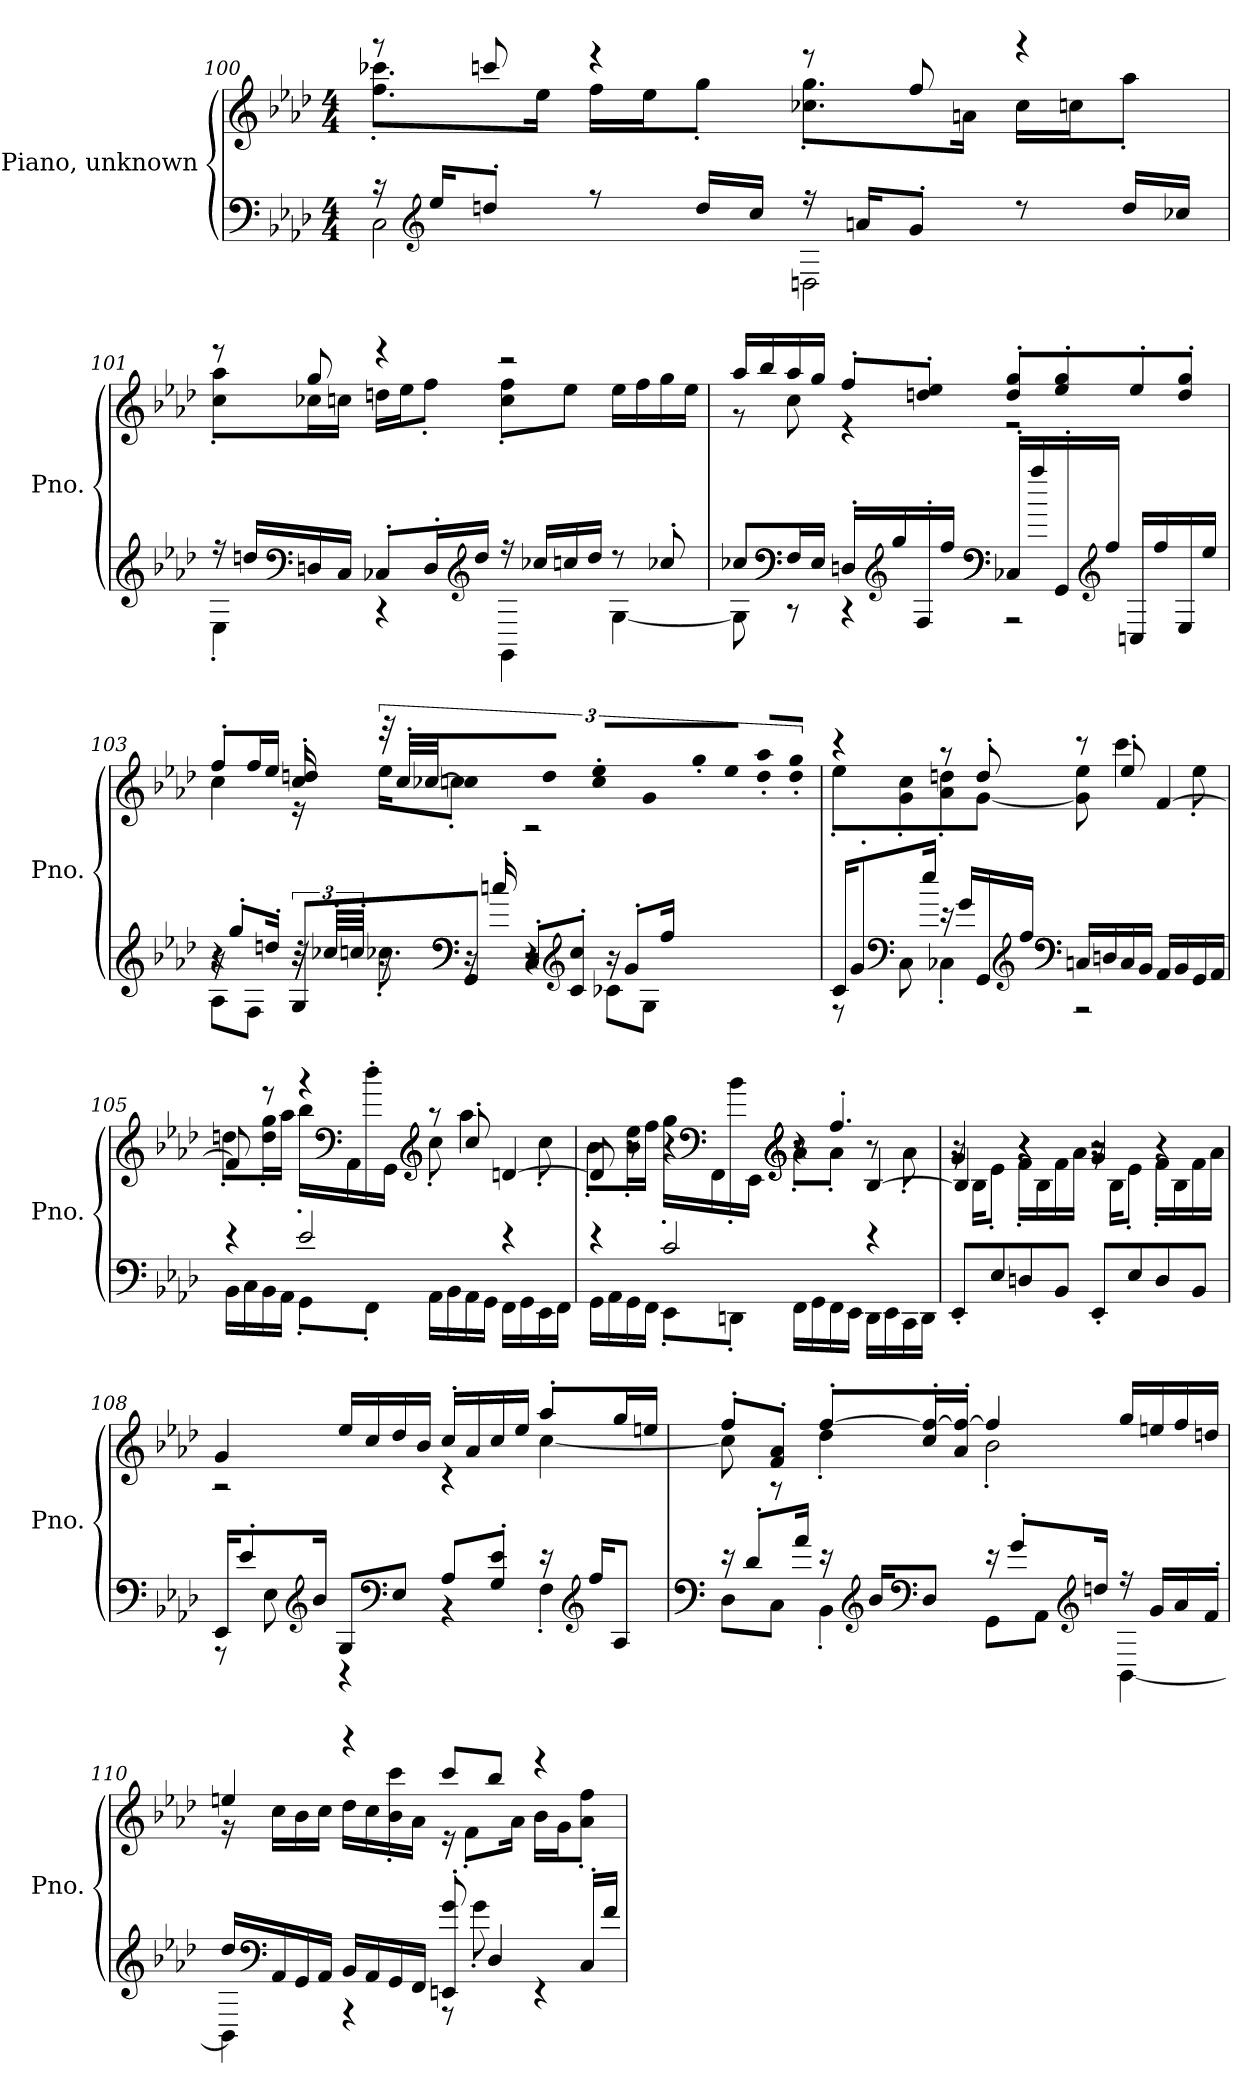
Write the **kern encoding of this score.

**kern	**kern
*part1	*part1
*staff2	*staff1
*I"Piano, unknown	*
*I'Pno.	*
!!LO:LB:g=z
*clefF4	*clefG2
*k[b-e-a-d-]	*k[b-e-a-d-]
*M4/4	*M4/4
=100	=100
*^	*^
16r	2C\	8r	8.ff\' 8.ccc-X\'L
*clefG2	*	*	*
16ee-/KL	.	.	.
8ddn'/J	.	8cccn/	.
.	.	.	16ee-\Jk
8r	.	4r	16ff\LL
.	.	.	16ee-\J
16dd/LL	.	.	8gg'\J
16cc/JJ	.	.	.
16r	2Dn\	8r	8.cc-X\' 8.gg\'L
16an/KL	.	.	.
8g'/J	.	8ff/	.
.	.	.	16an\Jk
8r	.	4r	16cc-\LL
.	.	.	16ccn\J
16dd/LL	.	.	8aa-'\J
16cc-X/JJ	.	.	.
!!LO:LB:g=z	!!
=101	=101	=101	=101
16r	4E-'\	8r	8cc\' 8aa-\'L
16ddn/LL	.	.	.
*clefF4	*	*	*
16Dn/	.	8gg/	16cc-X\L
16C/JJ	.	.	16ccn\JJ
8C-X'/L	4r	4r	16ddn\LL
.	.	.	16ee-\J
16D'/L	.	.	8ff'\J
*clefG2	*	*	*
16dd/JJ	.	.	.
16r	4GG\	2r	8cc\' 8ff\'L
16cc-X/LL	.	.	.
16ccn/	.	.	8ee-\J
16dd/JJ	.	.	.
8r	[4G\	.	16ee-\LL
.	.	.	16ff\
8cc-X'/	.	.	16gg\
.	.	.	16ee-\JJ
!!LO:LB:g=z	!!
=102	=102	=102	=102
8cc-X/L	8G\]	16aa-/LL	8r
.	.	16bb-/	.
*clefF4	*	*	*
16F/L	8r	16aa-/	8cc\
16E-/JJ	.	16gg/JJ	.
16Dn'/LL	4r	8ff'/L	4r
*clefG2	*	*	*
16gg/	.	.	.
16F'/	.	8ddn/' 8ee-/'J	.
16ff/JJ	.	.	.
*clefF4	*	*	*
16C-X'/LL	2r	8dd/' 8gg/'L	2r
16aa-/	.	.	.
16GG'/	.	8ee-/' 8gg/'	.
*clefG2	*	*	*
16ff/JJ	.	.	.
16Cn/LL	.	8ee-'/	.
16ff/	.	.	.
16E-/	.	8dd/' 8gg/'J	.
16ee-/JJ	.	.	.
!!LO:LB:g=z	!!
=103	=103	=103	=103
*	*^	*	*
16r	8A-\L	4r	8ff'/L	4cc\
8gg'/L	.	.	.	.
.	8F\J	.	16ff/L	.
16ddn'/Jk	.	.	16ee-/JJ	.
48r	16r	8G/L	16cc/' 16ddn/'	16r
48cc-X'/LLL	.	.	.	.
48ccn'/JJJ	.	.	.	.
16r	8.cc-X'\	.	48r	16ee-\KL
.	.	.	48cc'/LLL	.
.	.	.	[48cc-X/J	.
*clefF4	*	*	*	*
16r	.	8GG/J	16cc-/]	8ccn'\J
16ccn'/	.	.	16dd/JJ	.
8C'/L	4r	2r	16cc/' 16ee-/'LL	2r
.	.	.	16g/	.
*clefG2	*	*	*	*
8c/' 8cc/'J	.	.	16gg'/	.
.	.	.	16ee-/JJ	.
16r	8c-X\L	.	8dd/' 8aa-/'L	.
8g'/L	.	.	.	.
.	8G\J	.	8dd/' 8gg/'J	.
16ff/Jk	.	.	.	.
*	*v	*v	*	*
!!LO:PB:g=z	!!
=104	=104	=104	=104
16c/KL	8r	4r	8ee-'\L
8g'/	.	.	.
*clefF4	*	*	*
.	8C\	.	8g\' 8cc\'
16ee-/Jk	.	.	.
16r	4C-X'\	8r	8a-\' 8ddn\'
16g/LL	.	.	.
16GG/	.	8dd'/	[8g\J
*clefG2	*	*	*
16ff/JJ	.	.	.
*clefF4	*	*	*
16Cn/LL	2r	8r	8g\] 8ee-\
16Dn/	.	.	.
16C/	.	8ee-'/	4ccc\
16BB-/JJ	.	.	.
16AA-/LL	.	[4f/	.
16BB-/	.	.	.
16GG/	.	.	8ee-'\
16AA-/JJ	.	.	.
=105	=105	=105	=105
4r	16BB-\LL	8f/]	8ddn'\L
.	16C\	.	.
.	16BB-\	8r	16dd\' 16gg\'L
.	16AA-\JJ	.	16aa-\JJ
2e-/	8GG'\L	4r	16bb-'\LL
*	*	*clefF4	*
.	.	.	16AA-\
.	8FF'\J	.	16dd'\
.	.	.	16GG\JJ
*	*	*clefG2	*
.	16AA-\LL	8r	8cc'\
.	16BB-\	.	.
.	16AA-\	8cc'/	4aa-\
.	16GG\JJ	.	.
4r	16FF\LL	[4dn/	.
.	16GG\	.	.
.	16EE-\	.	8cc'\
.	16FF\JJ	.	.
!!LO:LB:g=z
=106	=106	=106	=106
*	*	*	*^
4r	16GG\LL	8d/]	8b-'\L	2r
.	16AA-\	.	.	.
.	16GG\	8r	16b-\' 16ee-\'L	.
.	16FF\JJ	.	16ff\JJ	.
2c/	8EE-'\L	4r	16gg'\LL	.
*	*	*clefF4	*	*
.	.	.	16FF\	.
.	8DDn'\J	.	16b-'\	.
.	.	.	16EE-\JJ	.
*	*	*clefG2	*	*
.	16FF\LL	8r	8a-'\L	4r
.	16GG\	.	.	.
.	16FF\	4.ff'/	8a-'\J	.
.	16EE-\JJ	.	.	.
4r	16DD\LL	.	8r	[4B-/
.	16EE-\	.	.	.
.	16CC\	.	8a-'\	.
.	16DD\JJ	.	.	.
*v	*v	*	*	*
=107	=107	=107	=107
8EE-'/L	4g/	16r	4B-/]
.	.	16B-\KL	.
8E-/	.	8e-'\J	.
8Dn/	4r	16f'\LL	4r
.	.	16B-\	.
8BB-/J	.	16f\	.
.	.	16a-\JJ	.
8EE-'/L	4g/	16r	2r
.	.	16B-\KL	.
8E-/	.	8e-'\J	.
8D/	4r	16f'\LL	.
.	.	16B-\	.
8BB-/J	.	16f\	.
.	.	16a-\JJ	.
*	*	*v	*v
!!LO:LB:g=z
=108	=108	=108
*^	*	*
16EE-/KL	8r	4g/	2r
8e-'/	.	.	.
.	8E-\	.	.
*clefG2	*	*	*
16b-/Jk	.	.	.
8G/L	4r	16ee-/LL	.
.	.	16cc/	.
*clefF4	*	*	*
8E-/J	.	16dd-/	.
.	.	16b-/JJ	.
8A-/L	4r	16cc'/LL	4r
.	.	16a-/	.
8G/' 8e-/'J	.	16cc/	.
.	.	16ee-/JJ	.
16r	4F'\	8aa-'/L	[4cc\
*clefG2	*	*	*
16ff/KL	.	.	.
8A-/J	.	16gg/L	.
.	.	16een/JJ	.
!!LO:LB:g=z	!!
=109	=109	=109	=109
*clefF4	*	*	*
16r	8D-\L	8ff'/L	8cc\]
8d-'/L	.	.	.
.	8C\J	8f/' 8a-/'J	8r
16a-/Jk	.	.	.
16r	4BB-'\	[8ff'/L	4dd-'\
*clefG2	*	*	*
16b-/KL	.	.	.
*clefF4	*	*	*
8D-/J	.	16cc/' 16ff/_'L	.
.	.	16a-/' 16ff/_'JJ	.
16r	8GG\L	4ff/]	2b-'\
8g'/L	.	.	.
.	8AA-\J	.	.
*clefG2	*	*	*
16ddn/Jk	.	.	.
16r	[4BB-\	16gg/LL	.
16g/LL	.	16een/	.
16a-/	.	16ff/	.
16f'/JJ	.	16ddn/JJ	.
=110	=110	=110	=110
16dd-/LL	4BB-\]	4een/	16r
*clefF4	*	*	*
16AA-/	.	.	16cc\LL
16GG/	.	.	16b-\
16AA-/JJ	.	.	16cc\JJ
16BB-/LL	4r	4r	16dd-\LL
16AA-/	.	.	16cc\
16GG/	.	.	16b-\' 16ccc\'
16FF/JJ	.	.	16a-\JJ
8EEn/' 8g/'	8r	8ccc/L	16r
.	.	.	8f'\L
4D-/	8g'\	8bb-/J	.
.	.	.	16a-\Jk
.	4r	4r	16b-\LL
.	.	.	16g\J
16C'/LL	.	.	8a-\' 8ff\'J
16f/JJ	.	.	.
*v	*v	*	*
*	*v	*v
=	=
*-	*-
